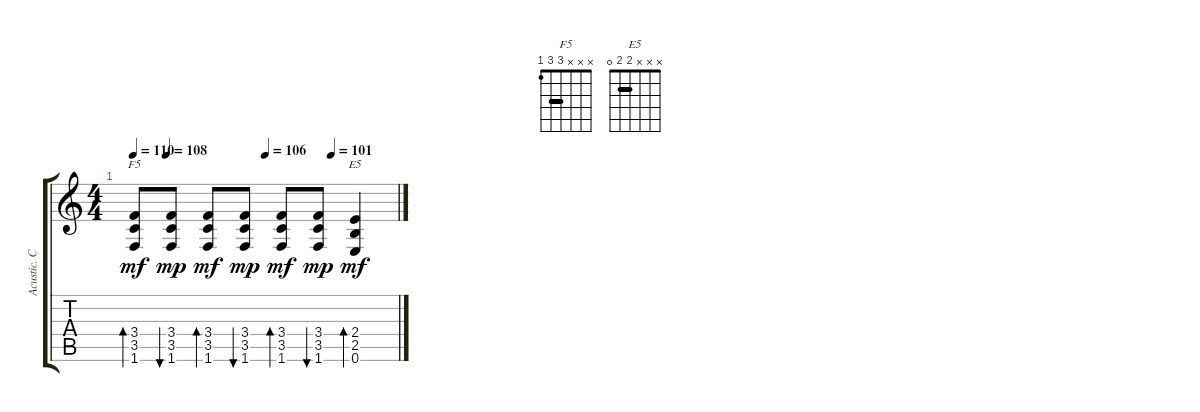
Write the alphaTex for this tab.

\track ("Acustic. Chords" "Acustic. C") {instrument acousticguitarsteel}
\staff {score tabs}
\tuning (E4 B3 G3 D3 A2 E2) {hide}
\chord ("F5" x x x 3 3 1) {barre 3}
\chord ("E5" x x x 2 2 0) {barre 2}
\ts (4 4)
\tempo 110
\tempo (108 0.125)
\tempo (106 0.5)
\tempo (101 0.75)
\clef g2
\ks c
(3.4 3.5 1.6).8{bd 60 ch "F5" dy mf} (3.4 3.5 1.6).8{bu 60 dy mp} (3.4 3.5 1.6).8{bd 60 dy mf} (3.4 3.5 1.6).8{bu 60 dy mp} (3.4 3.5 1.6).8{bd 60 dy mf} (3.4 3.5 1.6).8{bu 60 dy mp} (2.4 2.5 0.6).4{bd 60 ch "E5" dy mf}
